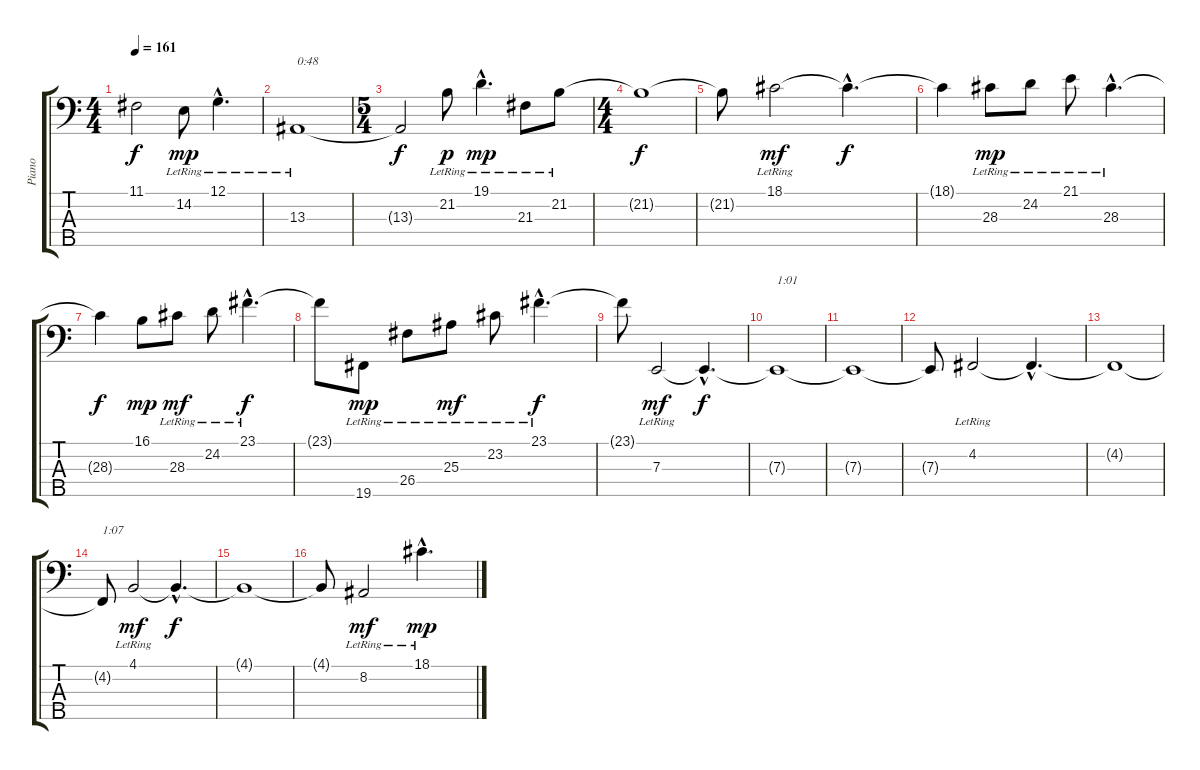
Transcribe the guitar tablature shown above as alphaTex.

\track ("Piano" "Piano") {instrument acousticgrandpiano}
\staff {score tabs}
\tuning (G2 D2 A1 E1 B0) {hide}
\ts (4 4)
\tempo 161
\clef f4
\ks c
11.1{t}.2{dy f} 14.2{lr}.8{dy mp} 12.1{hac lr}.4{d} |
13.3{lr}.1{txt "0:48"} |
\ts (5 4)
13.3{t}.2{dy f} 21.2{lr}.8{dy p} 19.1{hac lr}.4{d dy mp} 21.3{lr}.8 21.2{lr}.8 |
\ts (4 4)
21.2{t}.1{dy f} |
21.2{t}.8 18.1{lr}.2{dy mf} 18.1{hac t}.4{d dy f} |
18.1{t}.4 28.3{lr}.8{dy mp} 24.2{lr}.8 21.1{lr}.8 28.3{hac lr}.4{d} |
28.3{t}.4{dy f} 16.1.8{dy mp} 28.3{lr}.8{dy mf} 24.2{lr}.8 23.1{hac lr}.4{d dy f} |
23.1{t}.8 19.5{lr}.8{dy mp} 26.4{lr}.8 25.3{lr}.8{dy mf} 23.2{lr}.8 23.1{hac lr}.4{d dy f} |
23.1{t}.8 7.3{lr}.2{dy mf} 7.3{hac t}.4{d dy f} |
7.3{t}.1{txt "1:01"} |
7.3{t}.1 |
7.3{t}.8 4.2{lr}.2 4.2{hac t}.4{d} |
4.2{t}.1 |
4.2{t}.8{txt "1:07"} 4.1{lr}.2{dy mf} 4.1{hac t}.4{d dy f} |
4.1{t}.1 |
4.1{t}.8 8.2{lr}.2{dy mf} 18.1{hac lr}.4{d dy mp}
